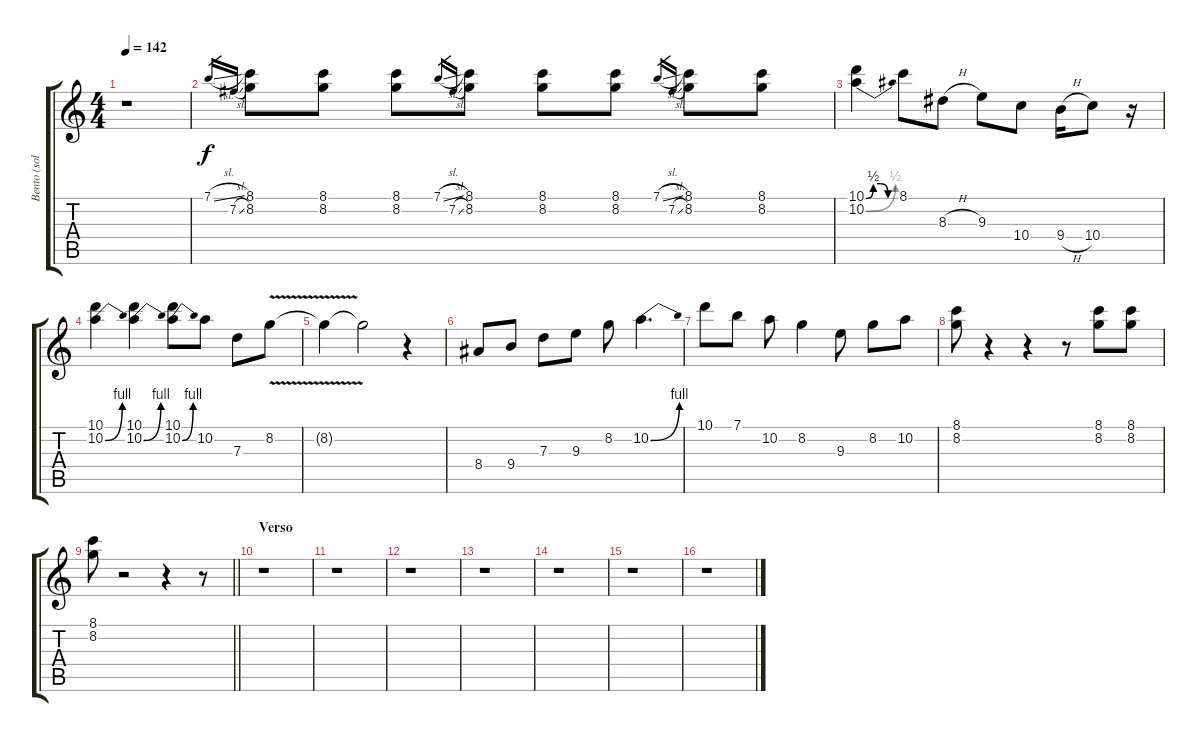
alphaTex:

\track ("Bento (solos)" "Bento (sol") {instrument overdrivenguitar}
\staff {score tabs}
\tuning (E4 B3 G3 D3 A2 E2) {hide}
\ts (4 4)
\tempo 142
\clef g2
\ks c
r.1{dy f instrument overdrivenguitar} |
7.1{sl}.16{gr} 7.2{sl}.16{gr} (8.1 8.2).8 (8.1 8.2).8 (8.1 8.2).8 7.1{sl}.16{gr} 7.2{sl}.16{gr} (8.1 8.2).8 (8.1 8.2).8 (8.1 8.2).8 7.1{sl}.16{gr} 7.2{sl}.16{gr} (8.1 8.2).8 (8.1 8.2).8 |
(10.1{be (custom 0 0 15 2 30 2 45 0 60 0)} 10.2{be (bend 0 0 60 2)}).4 8.1.8 8.3{h}.8 9.3.8 10.4.8 9.4{h}.16 10.4.8 r.16 |
(10.1 10.2{be (bend 0 0 60 4)}).4 (10.1 10.2{be (bend 0 0 60 4)}).4 (10.1 10.2{be (bend 0 0 60 4)}).8 10.2.8 7.3.8 8.2{v}.8 |
8.2{t}.4 8.2{t}.2 r.4 |
8.4.8 9.4.8 7.3.8 9.3.8 8.2.8 10.2{be (bend 0 0 60 4)}.4{d} |
10.1.8 7.1.8 10.2.8 8.2.4 9.3.8 8.2.8 10.2.8 |
(8.1 8.2).8 r.4 r.4 r.8 (8.1 8.2).8 (8.1 8.2).8 |
\barLineRight lightlight
(8.1 8.2).8 r.2 r.4 r.8 |
\section ("" "Verso")
r.1 |
r.1 |
r.1 |
r.1 |
r.1 |
r.1 |
r.1
